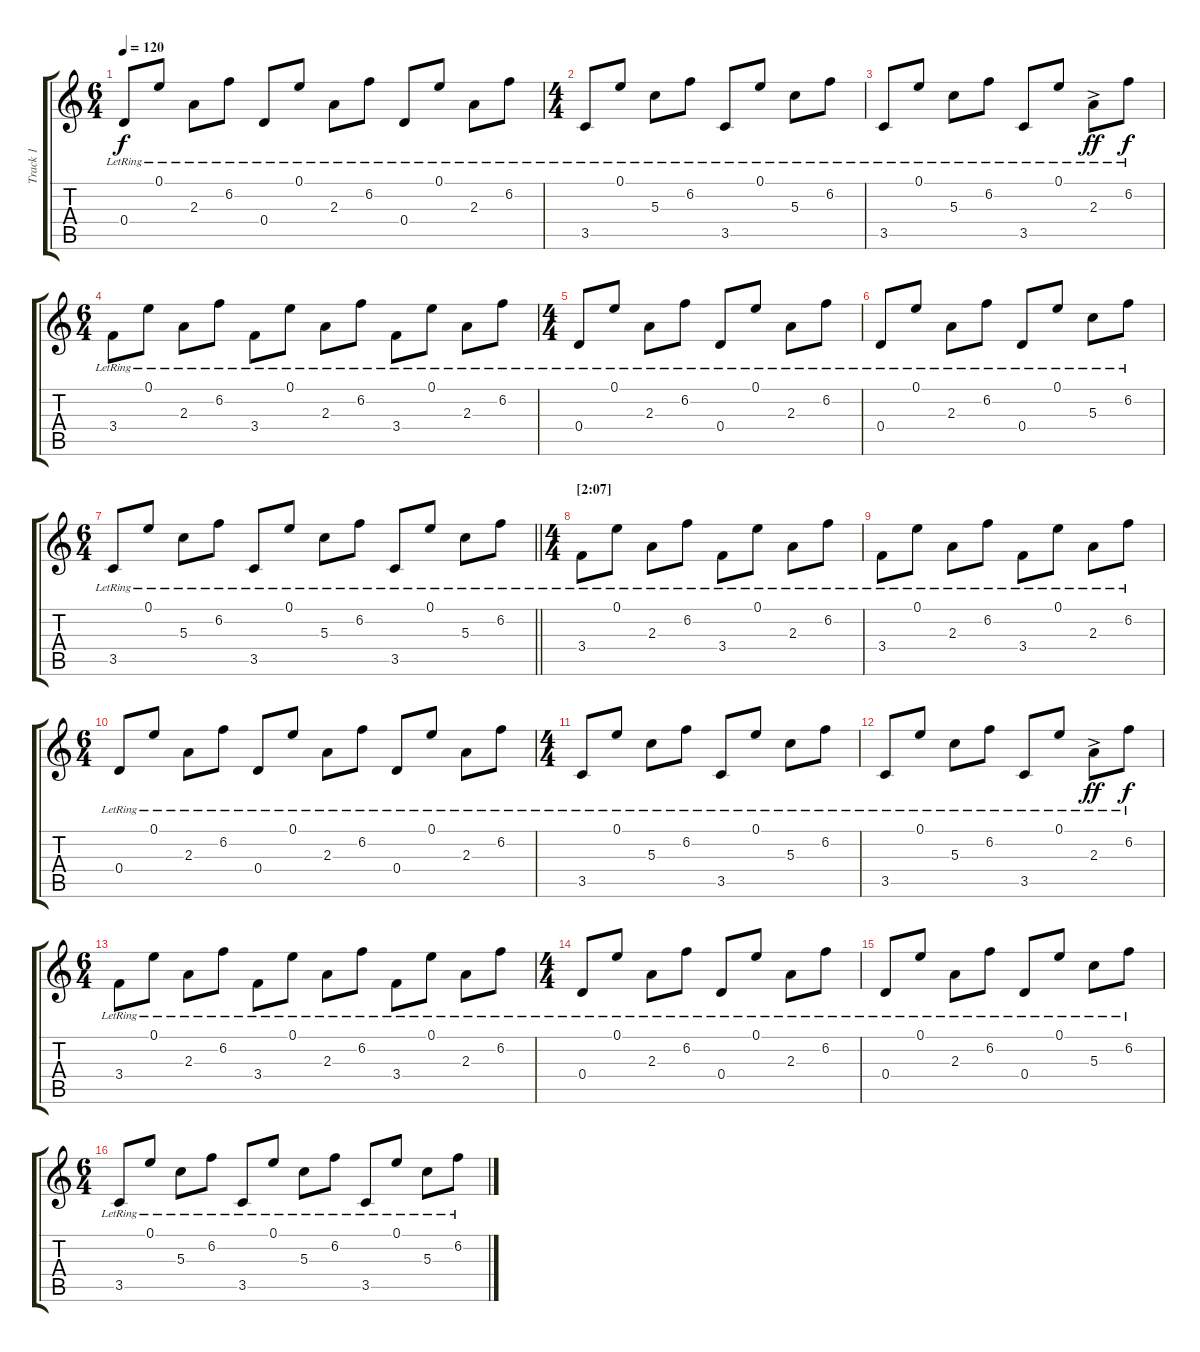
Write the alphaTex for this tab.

\track ("Track 1" "Track 1") {instrument electricguitarjazz}
\staff {score tabs}
\tuning (E4 B3 G3 D3 A2 E2) {hide}
\ts (6 4)
\tempo 120
\clef g2
\ks c
0.4{lr}.8{dy f} 0.1{lr}.8 2.3{lr}.8 6.2{lr}.8 0.4{lr}.8 0.1{lr}.8 2.3{lr}.8 6.2{lr}.8 0.4{lr}.8 0.1{lr}.8 2.3{lr}.8 6.2{lr}.8 |
\ts (4 4)
3.5{lr}.8 0.1{lr}.8 5.3{lr}.8 6.2{lr}.8 3.5{lr}.8 0.1{lr}.8 5.3{lr}.8 6.2{lr}.8 |
3.5{lr}.8 0.1{lr}.8 5.3{lr}.8 6.2{lr}.8 3.5{lr}.8 0.1{lr}.8 2.3{ac lr}.8{dy ff} 6.2{lr}.8{dy f} |
\ts (6 4)
3.4{lr}.8 0.1{lr}.8 2.3{lr}.8 6.2{lr}.8 3.4{lr}.8 0.1{lr}.8 2.3{lr}.8 6.2{lr}.8 3.4{lr}.8 0.1{lr}.8 2.3{lr}.8 6.2{lr}.8 |
\ts (4 4)
0.4{lr}.8 0.1{lr}.8 2.3{lr}.8 6.2{lr}.8 0.4{lr}.8 0.1{lr}.8 2.3{lr}.8 6.2{lr}.8 |
0.4{lr}.8 0.1{lr}.8 2.3{lr}.8 6.2{lr}.8 0.4{lr}.8 0.1{lr}.8 5.3{lr}.8 6.2{lr}.8 |
\ts (6 4)
\barLineRight lightlight
3.5{lr}.8 0.1{lr}.8 5.3{lr}.8 6.2{lr}.8 3.5{lr}.8 0.1{lr}.8 5.3{lr}.8 6.2{lr}.8 3.5{lr}.8 0.1{lr}.8 5.3{lr}.8 6.2{lr}.8 |
\ts (4 4)
\section ("" "[2:07]")
3.4{lr}.8 0.1{lr}.8 2.3{lr}.8 6.2{lr}.8 3.4{lr}.8 0.1{lr}.8 2.3{lr}.8 6.2{lr}.8 |
3.4{lr}.8 0.1{lr}.8 2.3{lr}.8 6.2{lr}.8 3.4{lr}.8 0.1{lr}.8 2.3{lr}.8 6.2{lr}.8 |
\ts (6 4)
0.4{lr}.8 0.1{lr}.8 2.3{lr}.8 6.2{lr}.8 0.4{lr}.8 0.1{lr}.8 2.3{lr}.8 6.2{lr}.8 0.4{lr}.8 0.1{lr}.8 2.3{lr}.8 6.2{lr}.8 |
\ts (4 4)
3.5{lr}.8 0.1{lr}.8 5.3{lr}.8 6.2{lr}.8 3.5{lr}.8 0.1{lr}.8 5.3{lr}.8 6.2{lr}.8 |
3.5{lr}.8 0.1{lr}.8 5.3{lr}.8 6.2{lr}.8 3.5{lr}.8 0.1{lr}.8 2.3{ac lr}.8{dy ff} 6.2{lr}.8{dy f} |
\ts (6 4)
3.4{lr}.8 0.1{lr}.8 2.3{lr}.8 6.2{lr}.8 3.4{lr}.8 0.1{lr}.8 2.3{lr}.8 6.2{lr}.8 3.4{lr}.8 0.1{lr}.8 2.3{lr}.8 6.2{lr}.8 |
\ts (4 4)
0.4{lr}.8 0.1{lr}.8 2.3{lr}.8 6.2{lr}.8 0.4{lr}.8 0.1{lr}.8 2.3{lr}.8 6.2{lr}.8 |
0.4{lr}.8 0.1{lr}.8 2.3{lr}.8 6.2{lr}.8 0.4{lr}.8 0.1{lr}.8 5.3{lr}.8 6.2{lr}.8 |
\ts (6 4)
3.5{lr}.8 0.1{lr}.8 5.3{lr}.8 6.2{lr}.8 3.5{lr}.8 0.1{lr}.8 5.3{lr}.8 6.2{lr}.8 3.5{lr}.8 0.1{lr}.8 5.3{lr}.8 6.2{lr}.8
